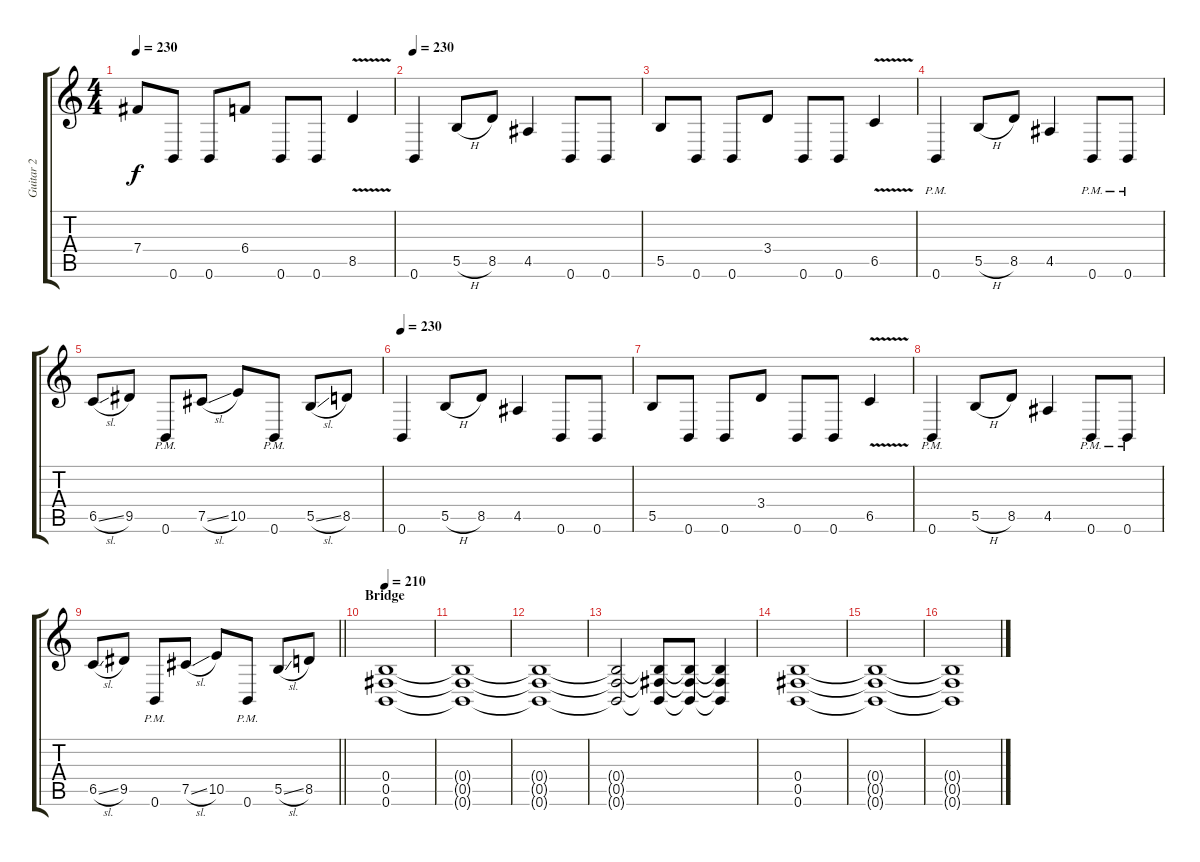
\track ("Guitar 2" "Guitar 2") {instrument distortionguitar}
\staff {score tabs}
\tuning (Db4 Ab3 E3 B2 Gb2 B1) {hide}
\ts (4 4)
\tempo 230
\clef g2
\ks c
7.4.8{dy f} 0.6.8 0.6.8 6.4.8 0.6.8 0.6.8 8.5{v}.4 |
\tempo 230
0.6.4 5.5{h}.8 8.5.8 4.5.4 0.6.8 0.6.8 |
5.5.8 0.6.8 0.6.8 3.4.8 0.6.8 0.6.8 6.5{v}.4 |
0.6{pm}.4 5.5{h}.8 8.5.8 4.5.4 0.6{pm}.8 0.6{pm}.8 |
6.5{sl}.8 9.5.8 0.6{pm}.8 7.5{sl}.8 10.5.8 0.6{pm}.8 5.5{sl}.8 8.5.8 |
\tempo 230
0.6.4 5.5{h}.8 8.5.8 4.5.4 0.6.8 0.6.8 |
5.5.8 0.6.8 0.6.8 3.4.8 0.6.8 0.6.8 6.5{v}.4 |
0.6{pm}.4 5.5{h}.8 8.5.8 4.5.4 0.6{pm}.8 0.6{pm}.8 |
\barLineRight lightlight
6.5{sl}.8 9.5.8 0.6{pm}.8 7.5{sl}.8 10.5.8 0.6{pm}.8 5.5{sl}.8 8.5.8 |
\section ("" "Bridge")
\tempo 210
(0.4 0.5 0.6).1 |
(0.4{t} 0.5{t} 0.6{t}).1 |
(0.4{t} 0.5{t} 0.6{t}).1 |
(0.4{t} 0.5{t} 0.6{t}).2 (0.4{t} 0.5{t} 0.6{t}).8 (0.4{t} 0.5{t} 0.6{t}).8 (0.4{t} 0.5{t} 0.6{t}).4 |
(0.4 0.5 0.6).1 |
(0.4{t} 0.5{t} 0.6{t}).1 |
(0.4{t} 0.5{t} 0.6{t}).1
